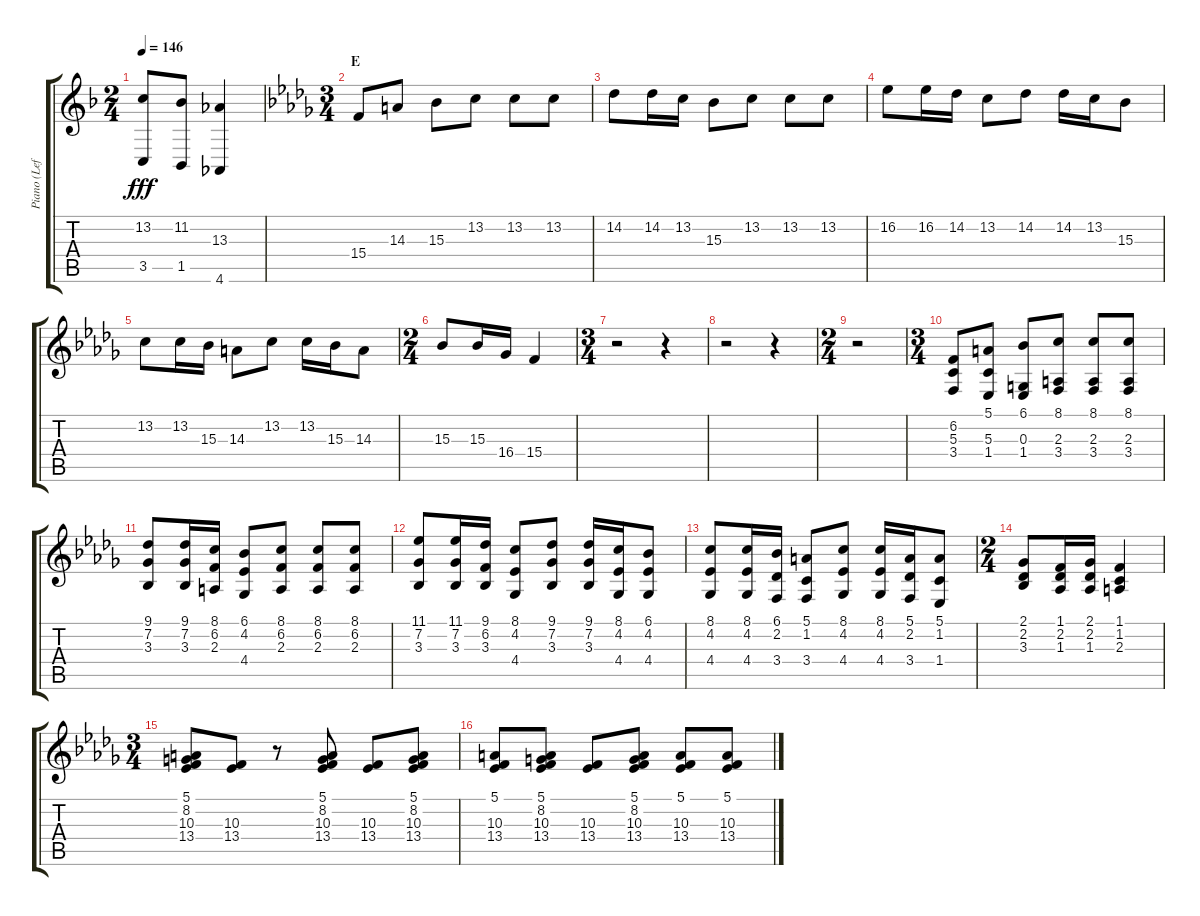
\track ("Piano (Left Hand)" "Piano (Lef") {instrument acousticgrandpiano}
\staff {score tabs}
\tuning (E4 B3 G3 D3 A2 E2) {hide}
\ts (2 4)
\tempo 146
\clef g2
\ks f
(13.2 3.5).8{dy fff} (11.2 1.5).8 (13.3 4.6).4 |
\ts (3 4)
\section ("" "E")
\ks db
15.4.8 14.3.8 15.3.8 13.2.8 13.2.8 13.2.8 |
14.2.8 14.2.16 13.2.16 15.3.8 13.2.8 13.2.8 13.2.8 |
16.2.8 16.2.16 14.2.16 13.2.8 14.2.8 14.2.16 13.2.16 15.3.8 |
13.2.8 13.2.16 15.3.16 14.3.8 13.2.8 13.2.16 15.3.16 14.3.8 |
\ts (2 4)
15.3.8 15.3.16 16.4.16 15.4.4 |
\ts (3 4)
r.2 r.4 |
r.2 r.4 |
\ts (2 4)
r.2 |
\ts (3 4)
(6.2 5.3 3.4).8 (5.1 5.3 1.4).8 (6.1 0.3 1.4).8 (8.1 2.3 3.4).8 (8.1 2.3 3.4).8 (8.1 2.3 3.4).8 |
(9.1 7.2 3.3).8 (9.1 7.2 3.3).16 (8.1 6.2 2.3).16 (6.1 4.2 4.4).8 (8.1 6.2 2.3).8 (8.1 6.2 2.3).8 (8.1 6.2 2.3).8 |
(11.1 7.2 3.3).8 (11.1 7.2 3.3).16 (9.1 6.2 3.3).16 (8.1 4.2 4.4).8 (9.1 7.2 3.3).8 (9.1 7.2 3.3).16 (8.1 4.2 4.4).16 (6.1 4.2 4.4).8 |
(8.1 4.2 4.4).8 (8.1 4.2 4.4).16 (6.1 2.2 3.4).16 (5.1 1.2 3.4).8 (8.1 4.2 4.4).8 (8.1 4.2 4.4).16 (5.1 2.2 3.4).16 (5.1 1.2 1.4).8 |
\ts (2 4)
(2.1 2.2 3.3).8 (1.1 2.2 1.3).16 (2.1 2.2 1.3).16 (1.1 1.2 2.3).4 |
\ts (3 4)
(5.1 8.2 10.3 13.4).8 (10.3 13.4).8 r.8 (5.1 8.2 10.3 13.4).8 (10.3 13.4).8 (5.1 8.2 10.3 13.4).8 |
(5.1 10.3 13.4).8 (5.1 8.2 10.3 13.4).8 (10.3 13.4).8 (5.1 8.2 10.3 13.4).8 (5.1 10.3 13.4).8 (5.1 10.3 13.4).8
